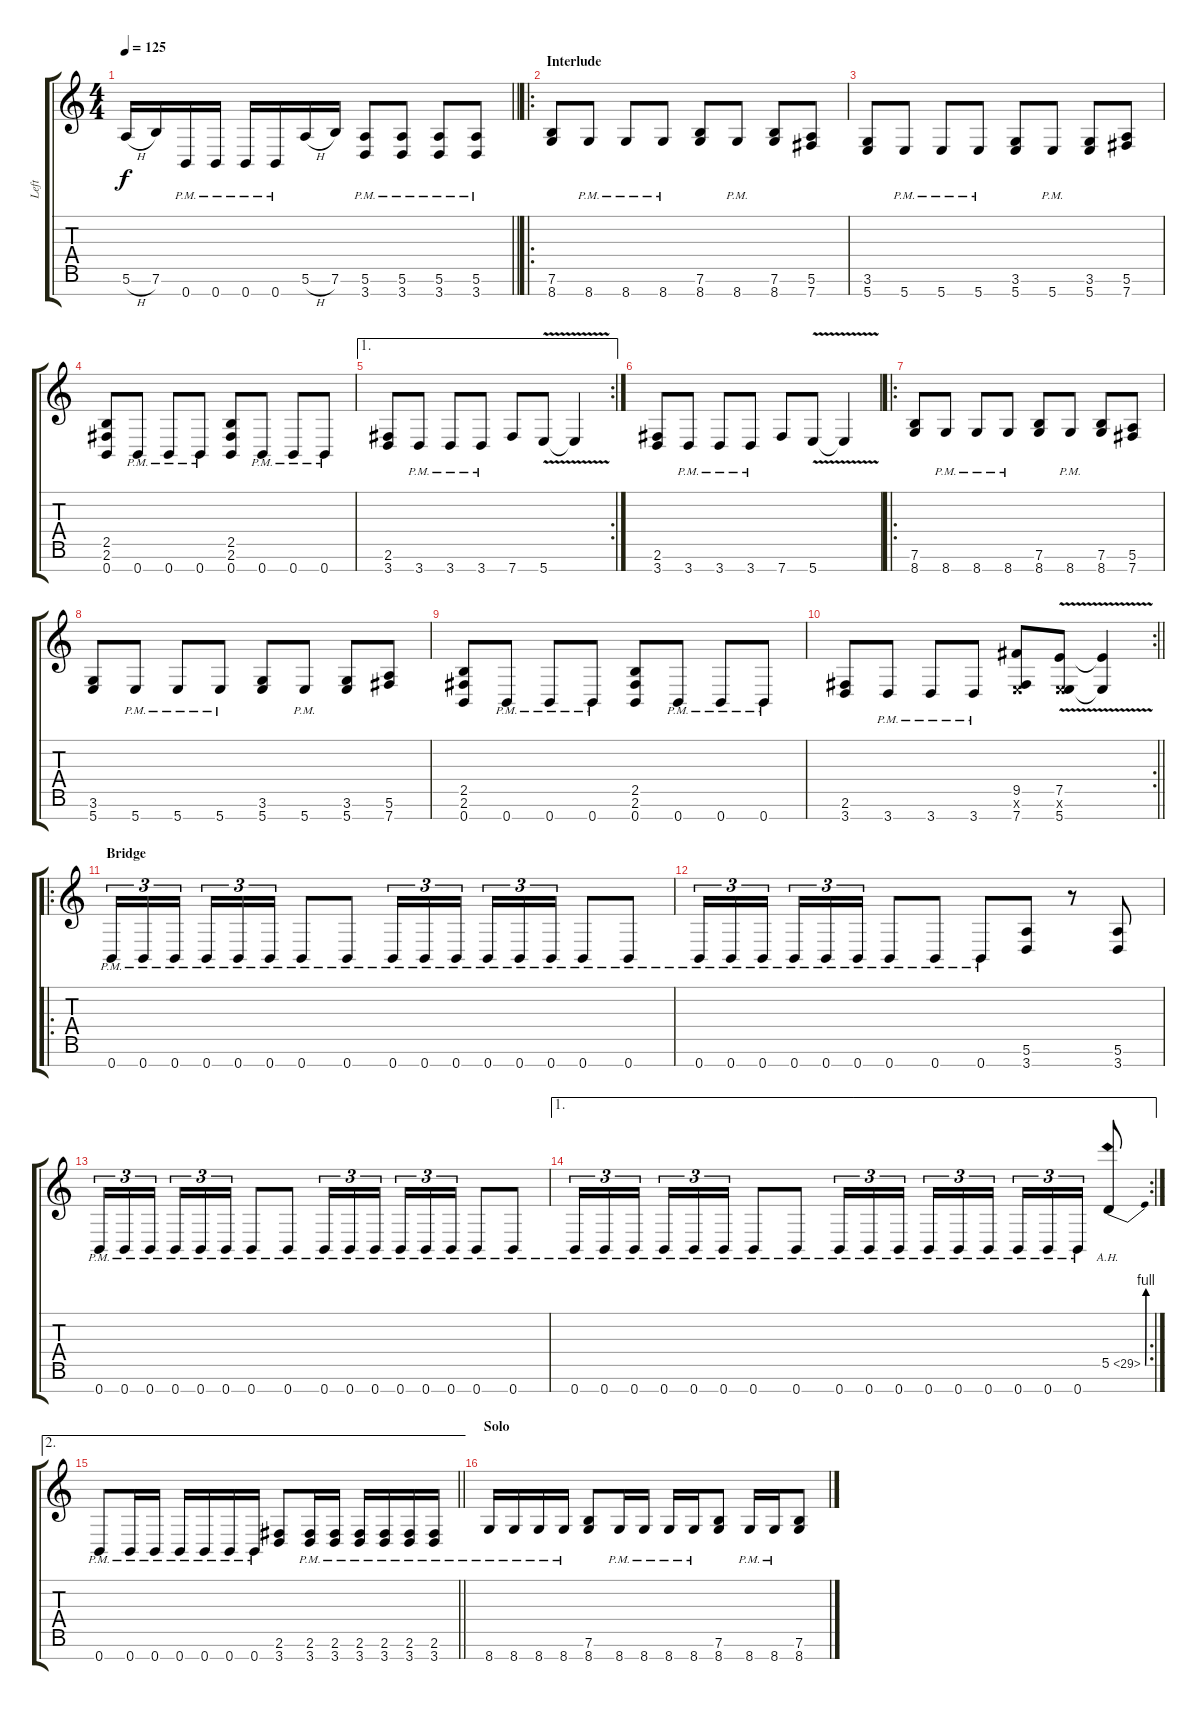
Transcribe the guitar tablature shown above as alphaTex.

\track ("Left" "Left") {instrument distortionguitar}
\staff {score tabs}
\tuning (E4 B3 G3 D3 A2 E2 B1) {hide}
\ts (4 4)
\tempo 125
\clef g2
\barLineRight lightlight
\ks c
5.6{h}.16{dy f} 7.6.16 0.7{pm}.16 0.7{pm}.16 0.7{pm}.16 0.7{pm}.16 5.6{h}.16 7.6.16 (5.6{pm} 3.7{pm}).8 (5.6{pm} 3.7{pm}).8 (5.6{pm} 3.7{pm}).8 (5.6{pm} 3.7{pm}).8 |
\ro
\section ("" "Interlude")
(7.6 8.7).8 8.7{pm}.8 8.7{pm}.8 8.7{pm}.8 (7.6 8.7).8 8.7{pm}.8 (7.6 8.7).8 (5.6 7.7).8 |
(3.6 5.7).8 5.7{pm}.8 5.7{pm}.8 5.7{pm}.8 (3.6 5.7).8 5.7{pm}.8 (3.6 5.7).8 (5.6 7.7).8 |
(2.5 2.6 0.7).8 0.7{pm}.8 0.7{pm}.8 0.7{pm}.8 (2.5 2.6 0.7).8 0.7{pm}.8 0.7{pm}.8 0.7{pm}.8 |
\ae 1
\rc 2
(2.6 3.7).8 3.7{pm}.8 3.7{pm}.8 3.7{pm}.8 7.7.8 5.7{v}.8 5.7{t}.4 |
(2.6 3.7).8 3.7{pm}.8 3.7{pm}.8 3.7{pm}.8 7.7.8 5.7{v}.8 5.7{t}.4 |
\ro
(7.6 8.7).8 8.7{pm}.8 8.7{pm}.8 8.7{pm}.8 (7.6 8.7).8 8.7{pm}.8 (7.6 8.7).8 (5.6 7.7).8 |
(3.6 5.7).8 5.7{pm}.8 5.7{pm}.8 5.7{pm}.8 (3.6 5.7).8 5.7{pm}.8 (3.6 5.7).8 (5.6 7.7).8 |
(2.5 2.6 0.7).8 0.7{pm}.8 0.7{pm}.8 0.7{pm}.8 (2.5 2.6 0.7).8 0.7{pm}.8 0.7{pm}.8 0.7{pm}.8 |
\rc 2
\barLineRight lightlight
(2.6 3.7).8 3.7{pm}.8 3.7{pm}.8 3.7{pm}.8 (9.5 0.6{x} 7.7).8 (7.5{v} 0.6{x} 5.7{v}).8 (7.5{t} 5.7{t}).4 |
\ro
\section ("" "Bridge")
0.7{pm}.16{tu (3 2)} 0.7{pm}.16{tu (3 2)} 0.7{pm}.16{tu (3 2) beam splitsecondary} 0.7{pm}.16{tu (3 2)} 0.7{pm}.16{tu (3 2)} 0.7{pm}.16{tu (3 2)} 0.7{pm}.8 0.7{pm}.8 0.7{pm}.16{tu (3 2)} 0.7{pm}.16{tu (3 2)} 0.7{pm}.16{tu (3 2) beam splitsecondary} 0.7{pm}.16{tu (3 2)} 0.7{pm}.16{tu (3 2)} 0.7{pm}.16{tu (3 2)} 0.7{pm}.8 0.7{pm}.8 |
0.7{pm}.16{tu (3 2)} 0.7{pm}.16{tu (3 2)} 0.7{pm}.16{tu (3 2) beam splitsecondary} 0.7{pm}.16{tu (3 2)} 0.7{pm}.16{tu (3 2)} 0.7{pm}.16{tu (3 2)} 0.7{pm}.8 0.7{pm}.8 0.7{pm}.8 (5.6 3.7).8 r.8 (5.6 3.7).8 |
0.7{pm}.16{tu (3 2)} 0.7{pm}.16{tu (3 2)} 0.7{pm}.16{tu (3 2) beam splitsecondary} 0.7{pm}.16{tu (3 2)} 0.7{pm}.16{tu (3 2)} 0.7{pm}.16{tu (3 2)} 0.7{pm}.8 0.7{pm}.8 0.7{pm}.16{tu (3 2)} 0.7{pm}.16{tu (3 2)} 0.7{pm}.16{tu (3 2) beam splitsecondary} 0.7{pm}.16{tu (3 2)} 0.7{pm}.16{tu (3 2)} 0.7{pm}.16{tu (3 2)} 0.7{pm}.8 0.7{pm}.8 |
\ae 1
\rc 2
0.7{pm}.16{tu (3 2)} 0.7{pm}.16{tu (3 2)} 0.7{pm}.16{tu (3 2) beam splitsecondary} 0.7{pm}.16{tu (3 2)} 0.7{pm}.16{tu (3 2)} 0.7{pm}.16{tu (3 2)} 0.7{pm}.8 0.7{pm}.8 0.7{pm}.16{tu (3 2)} 0.7{pm}.16{tu (3 2)} 0.7{pm}.16{tu (3 2) beam splitsecondary} 0.7{pm}.16{tu (3 2)} 0.7{pm}.16{tu (3 2)} 0.7{pm}.16{tu (3 2)} 0.7{pm}.16{tu (3 2)} 0.7{pm}.16{tu (3 2)} 0.7{pm}.16{tu (3 2)} 5.5{be (bend 0 0 60 4) ah 24}.8 |
\ae 2
\barLineRight lightlight
0.7{pm}.8 0.7{pm}.16 0.7{pm}.16 0.7{pm}.16 0.7{pm}.16 0.7{pm}.16 0.7{pm}.16 (2.6 3.7).8 (2.6{pm} 3.7{pm}).16 (2.6{pm} 3.7{pm}).16 (2.6{pm} 3.7{pm}).16 (2.6{pm} 3.7{pm}).16 (2.6{pm} 3.7{pm}).16 (2.6{pm} 3.7{pm}).16 |
\section ("" "Solo")
8.7{pm}.16 8.7{pm}.16 8.7{pm}.16 8.7{pm}.16 (7.6 8.7).8 8.7{pm}.16 8.7{pm}.16 8.7{pm}.16 8.7{pm}.16 (7.6 8.7).8 8.7{pm}.16 8.7{pm}.16 (7.6 8.7).8
